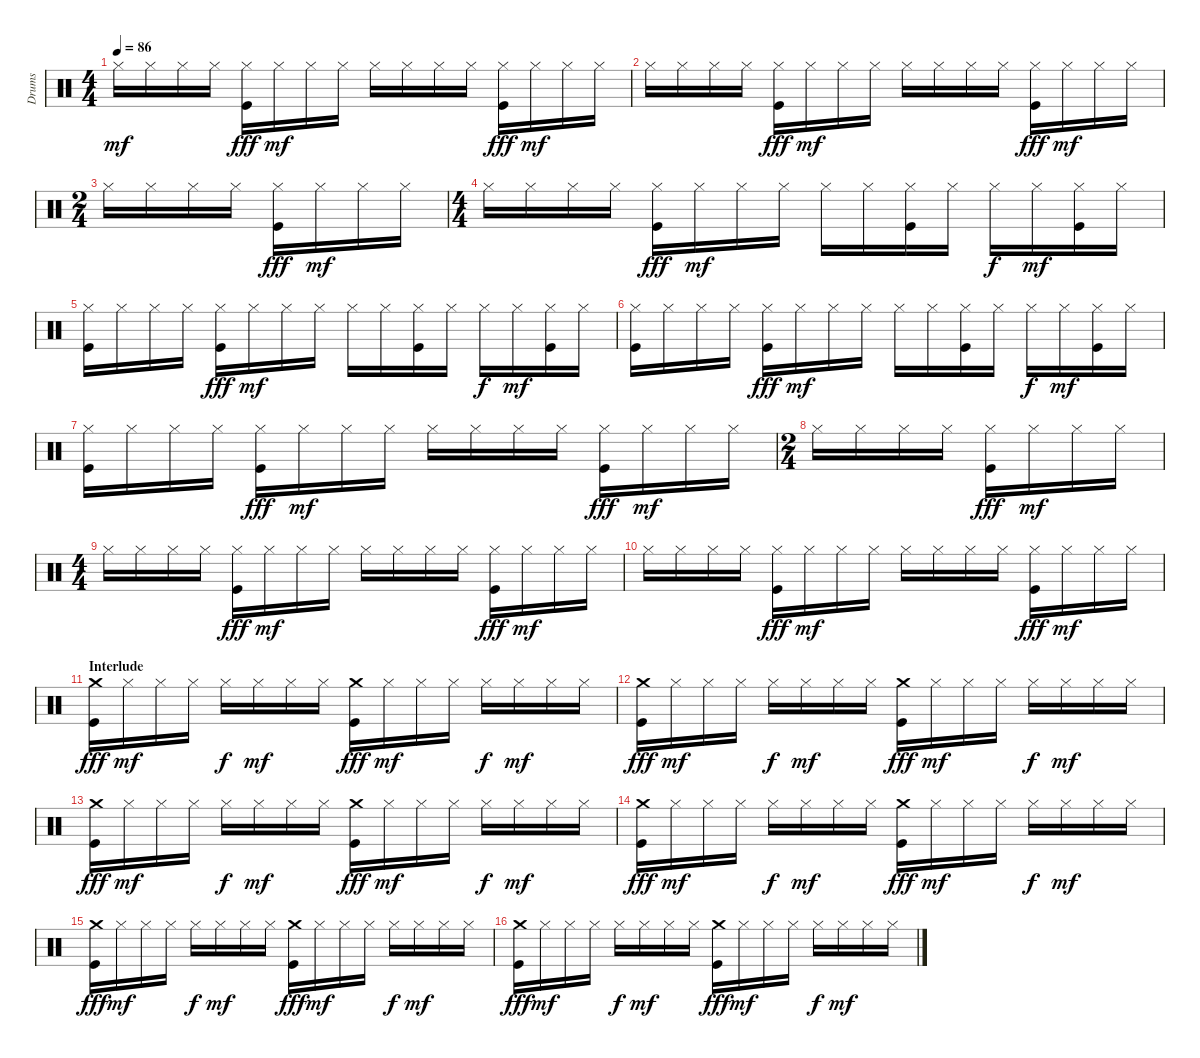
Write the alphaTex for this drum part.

\track ("Drums" "Drums") {instrument percussion}
\staff {score}
\articulation defaults
\ts (4 4)
\tempo 86
\clef neutral
\ks c "Hi-Hat (closed)".16{dy mf} "Hi-Hat (closed)".16 "Hi-Hat (closed)".16 "Hi-Hat (closed)".16
("Kick (hit)" "Hi-Hat (closed)").16{dy fff} "Hi-Hat (closed)".16{dy mf} "Hi-Hat (closed)".16 "Hi-Hat (closed)".16 "Hi-Hat (closed)".16 "Hi-Hat (closed)".16 "Hi-Hat (closed)".16 "Hi-Hat (closed)".16 ("Kick (hit)" "Hi-Hat (closed)").16{dy fff} "Hi-Hat (closed)".16{dy mf} "Hi-Hat (closed)".16 "Hi-Hat (closed)".16 |
"Hi-Hat (closed)".16 "Hi-Hat (closed)".16 "Hi-Hat (closed)".16 "Hi-Hat (closed)".16 ("Kick (hit)" "Hi-Hat (closed)").16{dy fff} "Hi-Hat (closed)".16{dy mf} "Hi-Hat (closed)".16 "Hi-Hat (closed)".16 "Hi-Hat (closed)".16 "Hi-Hat (closed)".16 "Hi-Hat (closed)".16 "Hi-Hat (closed)".16 ("Kick (hit)" "Hi-Hat (closed)").16{dy fff} "Hi-Hat (closed)".16{dy mf} "Hi-Hat (closed)".16 "Hi-Hat (closed)".16 |
\ts (2 4)
"Hi-Hat (closed)".16 "Hi-Hat (closed)".16 "Hi-Hat (closed)".16 "Hi-Hat (closed)".16 ("Kick (hit)" "Hi-Hat (closed)").16{dy fff} "Hi-Hat (closed)".16{dy mf} "Hi-Hat (closed)".16 "Hi-Hat (closed)".16 |
\ts (4 4)
"Hi-Hat (closed)".16 "Hi-Hat (closed)".16 "Hi-Hat (closed)".16 "Hi-Hat (closed)".16 ("Kick (hit)" "Hi-Hat (closed)").16{dy fff} "Hi-Hat (closed)".16{dy mf} "Hi-Hat (closed)".16 "Hi-Hat (closed)".16 "Hi-Hat (closed)".16 "Hi-Hat (closed)".16 ("Kick (hit)" "Hi-Hat (closed)").16 "Hi-Hat (closed)".16 "Hi-Hat (closed)".16{dy f} "Hi-Hat (closed)".16{dy mf} ("Kick (hit)" "Hi-Hat (closed)").16 "Hi-Hat (closed)".16 |
("Kick (hit)" "Hi-Hat (closed)").16 "Hi-Hat (closed)".16 "Hi-Hat (closed)".16 "Hi-Hat (closed)".16 ("Kick (hit)" "Hi-Hat (closed)").16{dy fff} "Hi-Hat (closed)".16{dy mf} "Hi-Hat (closed)".16 "Hi-Hat (closed)".16 "Hi-Hat (closed)".16 "Hi-Hat (closed)".16 ("Kick (hit)" "Hi-Hat (closed)").16 "Hi-Hat (closed)".16 "Hi-Hat (closed)".16{dy f} "Hi-Hat (closed)".16{dy mf} ("Kick (hit)" "Hi-Hat (closed)").16 "Hi-Hat (closed)".16 |
("Kick (hit)" "Hi-Hat (closed)").16 "Hi-Hat (closed)".16 "Hi-Hat (closed)".16 "Hi-Hat (closed)".16 ("Kick (hit)" "Hi-Hat (closed)").16{dy fff} "Hi-Hat (closed)".16{dy mf} "Hi-Hat (closed)".16 "Hi-Hat (closed)".16 "Hi-Hat (closed)".16 "Hi-Hat (closed)".16 ("Kick (hit)" "Hi-Hat (closed)").16 "Hi-Hat (closed)".16 "Hi-Hat (closed)".16{dy f} "Hi-Hat (closed)".16{dy mf} ("Kick (hit)" "Hi-Hat (closed)").16 "Hi-Hat (closed)".16 |
("Kick (hit)" "Hi-Hat (closed)").16 "Hi-Hat (closed)".16 "Hi-Hat (closed)".16 "Hi-Hat (closed)".16 ("Kick (hit)" "Hi-Hat (closed)").16{dy fff} "Hi-Hat (closed)".16{dy mf} "Hi-Hat (closed)".16 "Hi-Hat (closed)".16 "Hi-Hat (closed)".16 "Hi-Hat (closed)".16 "Hi-Hat (closed)".16 "Hi-Hat (closed)".16 ("Kick (hit)" "Hi-Hat (closed)").16{dy fff} "Hi-Hat (closed)".16{dy mf} "Hi-Hat (closed)".16 "Hi-Hat (closed)".16 |
\ts (2 4)
"Hi-Hat (closed)".16 "Hi-Hat (closed)".16 "Hi-Hat (closed)".16 "Hi-Hat (closed)".16 ("Kick (hit)" "Hi-Hat (closed)").16{dy fff} "Hi-Hat (closed)".16{dy mf} "Hi-Hat (closed)".16 "Hi-Hat (closed)".16 |
\ts (4 4)
"Hi-Hat (closed)".16 "Hi-Hat (closed)".16 "Hi-Hat (closed)".16 "Hi-Hat (closed)".16 ("Kick (hit)" "Hi-Hat (closed)").16{dy fff} "Hi-Hat (closed)".16{dy mf} "Hi-Hat (closed)".16 "Hi-Hat (closed)".16 "Hi-Hat (closed)".16 "Hi-Hat (closed)".16 "Hi-Hat (closed)".16 "Hi-Hat (closed)".16 ("Kick (hit)" "Hi-Hat (closed)").16{dy fff} "Hi-Hat (closed)".16{dy mf} "Hi-Hat (closed)".16 "Hi-Hat (closed)".16 |
"Hi-Hat (closed)".16 "Hi-Hat (closed)".16 "Hi-Hat (closed)".16 "Hi-Hat (closed)".16 ("Kick (hit)" "Hi-Hat (closed)").16{dy fff} "Hi-Hat (closed)".16{dy mf} "Hi-Hat (closed)".16 "Hi-Hat (closed)".16 "Hi-Hat (closed)".16 "Hi-Hat (closed)".16 "Hi-Hat (closed)".16 "Hi-Hat (closed)".16 ("Kick (hit)" "Hi-Hat (closed)").16{dy fff} "Hi-Hat (closed)".16{dy mf} "Hi-Hat (closed)".16 "Hi-Hat (closed)".16 |
\section ("" "Interlude")
("Kick (hit)" "Crash medium (hit)").16{dy fff} "Hi-Hat (closed)".16{dy mf} "Hi-Hat (closed)".16 "Hi-Hat (closed)".16 "Hi-Hat (closed)".16{dy f} "Hi-Hat (closed)".16{dy mf} "Hi-Hat (closed)".16 "Hi-Hat (closed)".16 ("Crash medium (hit)" "Kick (hit)").16{dy fff} "Hi-Hat (closed)".16{dy mf} "Hi-Hat (closed)".16 "Hi-Hat (closed)".16 "Hi-Hat (closed)".16{dy f} "Hi-Hat (closed)".16{dy mf} "Hi-Hat (closed)".16 "Hi-Hat (closed)".16 |
("Kick (hit)" "Crash medium (hit)").16{dy fff} "Hi-Hat (closed)".16{dy mf} "Hi-Hat (closed)".16 "Hi-Hat (closed)".16 "Hi-Hat (closed)".16{dy f} "Hi-Hat (closed)".16{dy mf} "Hi-Hat (closed)".16 "Hi-Hat (closed)".16 ("Kick (hit)" "Crash medium (hit)").16{dy fff} "Hi-Hat (closed)".16{dy mf} "Hi-Hat (closed)".16 "Hi-Hat (closed)".16 "Hi-Hat (closed)".16{dy f} "Hi-Hat (closed)".16{dy mf} "Hi-Hat (closed)".16 "Hi-Hat (closed)".16 |
("Kick (hit)" "Crash medium (hit)").16{dy fff} "Hi-Hat (closed)".16{dy mf} "Hi-Hat (closed)".16 "Hi-Hat (closed)".16 "Hi-Hat (closed)".16{dy f} "Hi-Hat (closed)".16{dy mf} "Hi-Hat (closed)".16 "Hi-Hat (closed)".16 ("Kick (hit)" "Crash medium (hit)").16{dy fff} "Hi-Hat (closed)".16{dy mf} "Hi-Hat (closed)".16 "Hi-Hat (closed)".16 "Hi-Hat (closed)".16{dy f} "Hi-Hat (closed)".16{dy mf} "Hi-Hat (closed)".16 "Hi-Hat (closed)".16 |
("Kick (hit)" "Crash medium (hit)").16{dy fff} "Hi-Hat (closed)".16{dy mf} "Hi-Hat (closed)".16 "Hi-Hat (closed)".16 "Hi-Hat (closed)".16{dy f} "Hi-Hat (closed)".16{dy mf} "Hi-Hat (closed)".16 "Hi-Hat (closed)".16 ("Kick (hit)" "Crash medium (hit)").16{dy fff} "Hi-Hat (closed)".16{dy mf} "Hi-Hat (closed)".16 "Hi-Hat (closed)".16 "Hi-Hat (closed)".16{dy f} "Hi-Hat (closed)".16{dy mf} "Hi-Hat (closed)".16 "Hi-Hat (closed)".16 |
("Kick (hit)" "Crash medium (hit)").16{dy fff} "Hi-Hat (closed)".16{dy mf} "Hi-Hat (closed)".16 "Hi-Hat (closed)".16 "Hi-Hat (closed)".16{dy f} "Hi-Hat (closed)".16{dy mf} "Hi-Hat (closed)".16 "Hi-Hat (closed)".16 ("Kick (hit)" "Crash medium (hit)").16{dy fff} "Hi-Hat (closed)".16{dy mf} "Hi-Hat (closed)".16 "Hi-Hat (closed)".16 "Hi-Hat (closed)".16{dy f} "Hi-Hat (closed)".16{dy mf} "Hi-Hat (closed)".16 "Hi-Hat (closed)".16 |
("Kick (hit)" "Crash medium (hit)").16{dy fff} "Hi-Hat (closed)".16{dy mf} "Hi-Hat (closed)".16 "Hi-Hat (closed)".16 "Hi-Hat (closed)".16{dy f} "Hi-Hat (closed)".16{dy mf} "Hi-Hat (closed)".16 "Hi-Hat (closed)".16 ("Kick (hit)" "Crash medium (hit)").16{dy fff} "Hi-Hat (closed)".16{dy mf} "Hi-Hat (closed)".16 "Hi-Hat (closed)".16 "Hi-Hat (closed)".16{dy f} "Hi-Hat (closed)".16{dy mf} "Hi-Hat (closed)".16 "Hi-Hat (closed)".16
